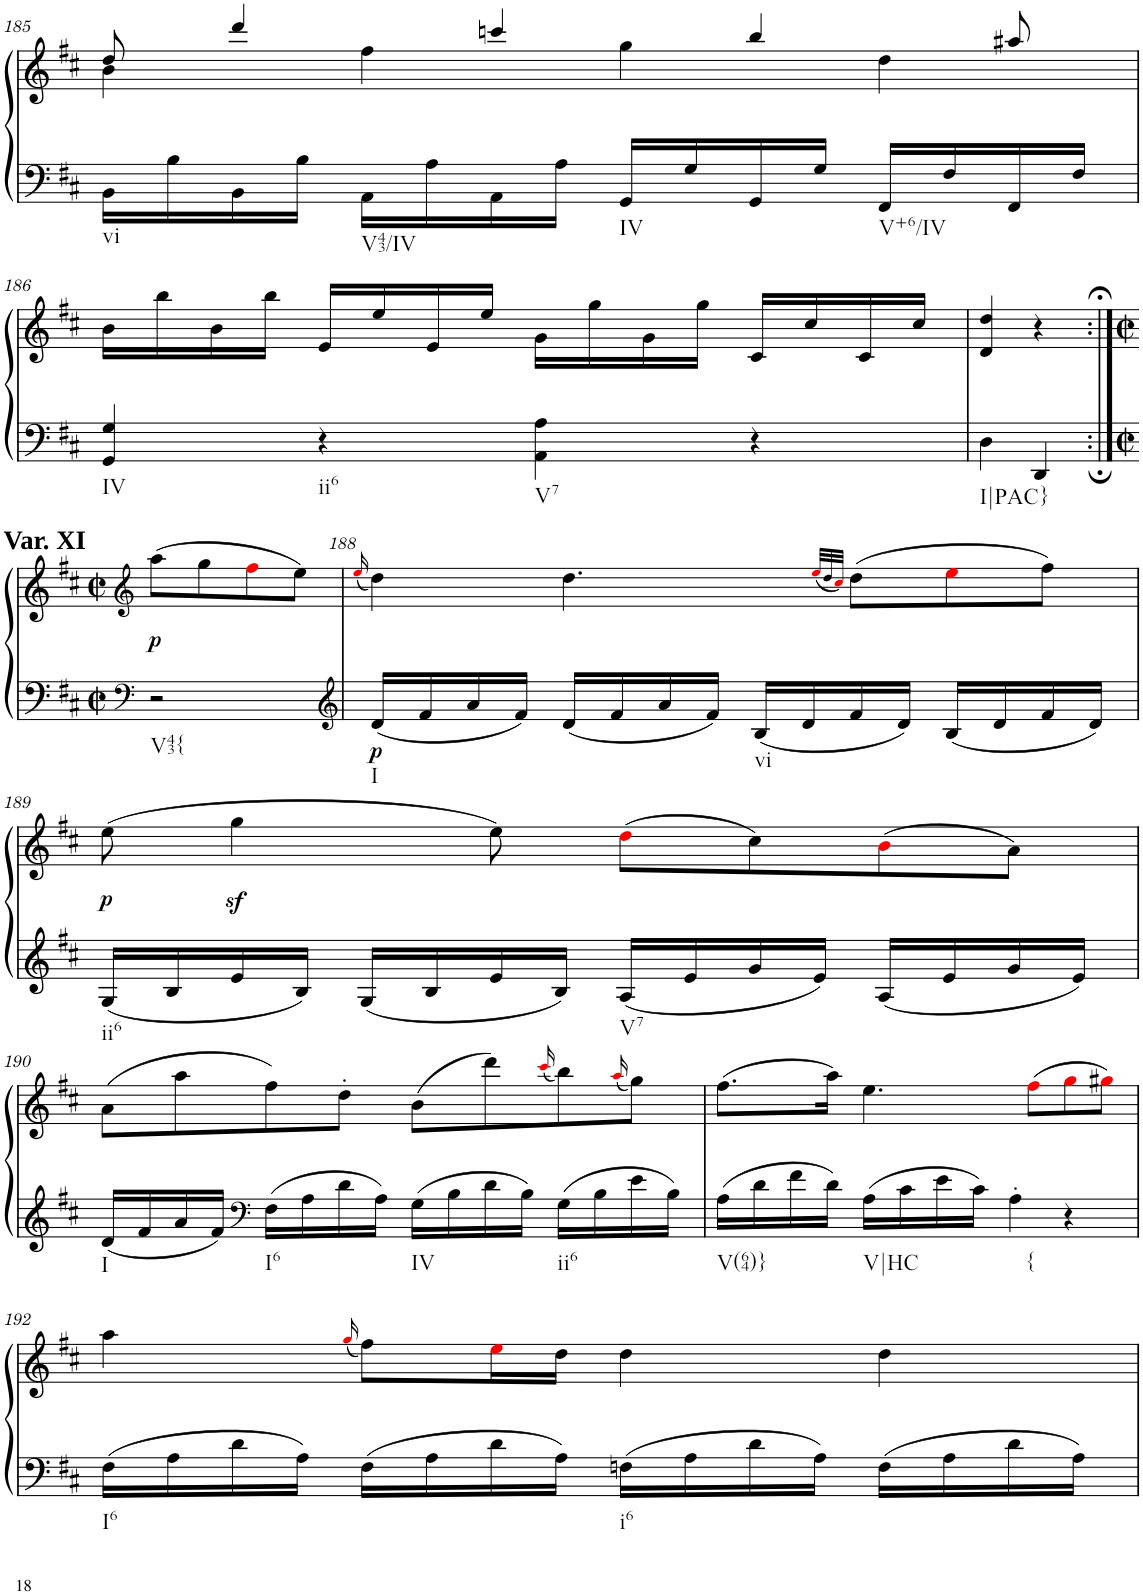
**kern	**kern	**dynam
*part1	*part1	*part1
*staff2	*staff1	*staff1/2
*I"unbenannt2	*	*
!!LO:PB:g=z
*clefF4	*clefG2	*
*k[f#c#]	*k[f#c#]	*
*M2/2	*M2/2	*
*met(c|)	*met(c|)	*
=185	=185	=185
*	*^	*
!LO:TX:b:t=vi	!	!	!
16BB\LL	8dd/	4b\	.
16B\	.	.	.
16BB\	4ddd/	.	.
16B\JJ	.	.	.
!LO:TX:b:t=V43/IV	!	!	!
16AA\LL	.	4ff#\	.
16A\	.	.	.
16AA\	4cccn/	.	.
16A\JJ	.	.	.
!LO:TX:b:t=IV	!	!	!
16GG/LL	.	4gg\	.
16G/	.	.	.
16GG/	4bb/	.	.
16G/JJ	.	.	.
!LO:TX:b:t=V+6/IV	!	!	!
16FF#/LL	.	4dd\	.
16F#/	.	.	.
16FF#/	8aa#X/	.	.
16F#/JJ	.	.	.
*	*v	*v	*
!!LO:LB:g=z
=186	=186	=186
!LO:TX:b:t=IV	!	!
4GG/ 4G/	16b\LL	.
.	16bb\	.
.	16b\	.
.	16bb\JJ	.
!LO:TX:b:t=ii6	!	!
4r	16e/LL	.
.	16ee/	.
.	16e/	.
.	16ee/JJ	.
!LO:TX:b:t=V7	!	!
4AA\ 4A\	16g\LL	.
.	16gg\	.
.	16g\	.
.	16gg\JJ	.
4r	16c#/LL	.
.	16cc#/	.
.	16c#/	.
.	16cc#/JJ	.
=187	=187	=187
!LO:TX:b:t=I|PAC}	!	!
4D\	4d/ 4dd/	.
4DD/	4r	.
!!LO:LB:g=z
=187X22:|!	=187X22:|!	=187X22:|!
*clefF4	*clefG2	*
*M2/2	*M2/2	*
*met(c|)	*met(c|)	*
!	!LO:TX:a:B:t=Var. XI	!
!LO:TX:b:t=V43{	!	!
!	!	!LO:DY:b
2r	(8aa\L	p
.	8gg\	.
.	8ff#i\	.
.	8ee\J)	.
=188	=188	=188
*clefG2	*	*
.	(16qeei/	.
!LO:TX:b:t=I	!	!
!	!	!LO:DY:b=2
16d/LL	4dd\)	p
16f#/	.	.
16a/	.	.
16f#/JJ	.	.
16d/LL	4.dd\	.
16f#/	.	.
16a/	.	.
16f#/JJ	.	.
!LO:TX:b:t=vi	!	!
16B/LL	.	.
16d/	.	.
.	(32qeei/LLL	.
.	32qdd/	.
.	32qcc#i/JJJ)	.
16f#/	(8dd\L	.
16d/JJ	.	.
16B/LL	8eei\	.
16d/	.	.
16f#/	8ff#\J)	.
16d/JJ	.	.
!!LO:LB:g=z
=189	=189	=189
!LO:TX:b:t=ii6	!	!
!	!	!LO:DY:b
16G/LL	(8ee\	p
16B/	.	.
16e/	4ggz<\	.
16B/JJ	.	.
16G/LL	.	.
16B/	.	.
16e/	8ee\)	.
16B/JJ	.	.
!LO:TX:b:t=V7	!	!
16A/LL	(8ddi\L	.
16e/	.	.
16g/	8cc#\)	.
16e/JJ	.	.
16A/LL	(8bi\	.
16e/	.	.
16g/	8a\J)	.
16e/JJ	.	.
!!LO:LB:g=z
=190	=190	=190
!LO:TX:b:t=I	!	!
16d/LL	(8a\L	.
16f#/	.	.
16a/	8aa\	.
16f#/JJ	.	.
*clefF4	*	*
!LO:TX:b:t=I6	!	!
16F#\LL	8ff#\)	.
16A\	.	.
16d\	8dd'\J	.
16A\JJ	.	.
!LO:TX:b:t=IV	!	!
16G\LL	(8b\L	.
16B\	.	.
16d\	8ddd\)	.
16B\JJ	.	.
.	(16qccc#i/	.
!LO:TX:b:t=ii6	!	!
16G\LL	8bb\)	.
16B\	.	.
.	(16qaai/	.
16e\	8gg\J)	.
16B\JJ	.	.
=191	=191	=191
!LO:TX:b:t=V(64)}	!	!
16A\LL	(8.ff#\L	.
16d\	.	.
16f#\	.	.
16d\JJ	16aa\Jk)	.
!LO:TX:b:t=V|HC	!	!
16A\LL	4.ee\	.
16c#\	.	.
16e\	.	.
16c#\JJ	.	.
!LO:TX:b:t={	!	!
4A'\	.	.
.	(8ff#i\L	.
4r	8ggi\	.
.	8gg#Xi\J)	.
!!LO:LB:g=z
=192	=192	=192
!LO:TX:b:t=I6	!	!
16F#\LL	4aa\	.
16A\	.	.
16d\	.	.
16A\JJ	.	.
.	(16qggi/	.
16F#\LL	8ff#\L)	.
16A\	.	.
16d\	16eei\L	.
16A\JJ	16dd\JJ	.
!LO:TX:b:t=i6	!	!
16Fn\LL	4dd\	.
16A\	.	.
16d\	.	.
16A\JJ	.	.
16F\LL	4dd\	.
16A\	.	.
16d\	.	.
16A\JJ	.	.
=	=	=
*-	*-	*-
